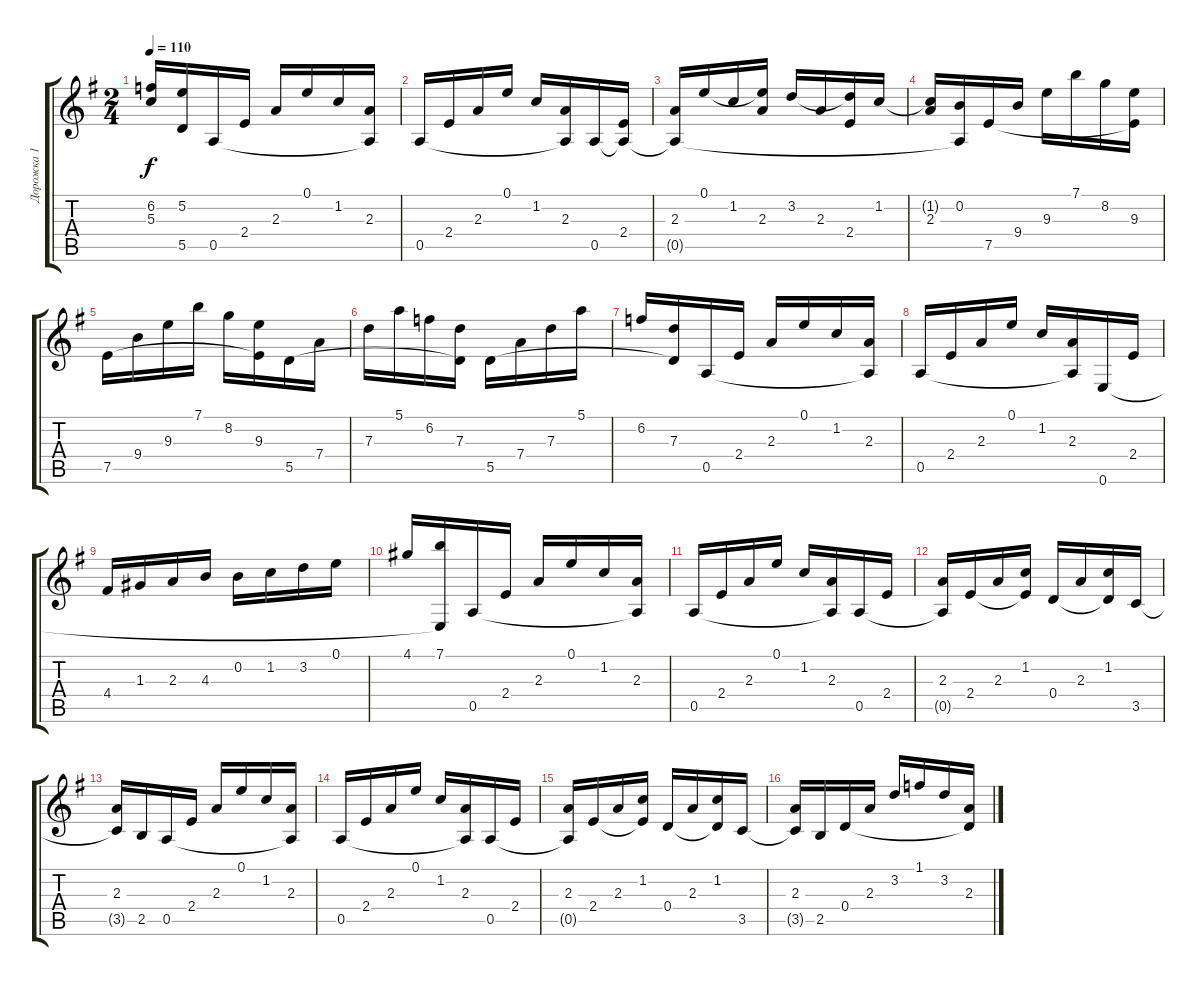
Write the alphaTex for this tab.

\track ("Дорожка 1" "Дорожка 1") {instrument acousticguitarnylon}
\staff {score tabs}
\tuning (E4 B3 G3 D3 A2 E2) {hide}
\ts (2 4)
\tempo 110
\clef g2
\ks eminor
(6.2{t} 5.3).16{dy f} (5.2 5.5{t}).16 0.5.16 2.4.16 2.3.16 0.1.16 1.2.16 (2.3 0.5{t}).16 |
0.5.16 2.4.16 2.3.16 0.1.16 1.2.16 (2.3 0.5{t}).16 0.5.16 (2.4 0.5{t}).16 |
(2.3 0.5{t}).16 0.1.16 1.2.16 (0.1{t} 2.3).16 3.2.16 2.3.16 (3.2{t} 2.4).16 1.2.16 |
(1.2{t} 2.3).16 (0.2 0.5{t}).16 7.5.16 9.4.16 9.3.16 7.1.16 8.2.16 (9.3 7.5{t}).16 |
7.5.16 9.4.16 9.3.16 7.1.16 8.2.16 (9.3 7.5{t}).16 5.5.16 7.4.16 |
7.3.16 5.1.16 6.2.16 (7.3 5.5{t}).16 5.5.16 7.4.16 7.3.16 5.1.16 |
6.2.16 (7.3 5.5{t}).16 0.5.16 2.4.16 2.3.16 0.1.16 1.2.16 (2.3 0.5{t}).16 |
0.5.16 2.4.16 2.3.16 0.1.16 1.2.16 (2.3 0.5{t}).16 0.6.16 2.4.16 |
4.4.16 1.3.16 2.3.16 4.3.16 0.2.16 1.2.16 3.2.16 0.1.16 |
4.1.16 (7.1 0.6{t}).16 0.5.16 2.4.16 2.3.16 0.1.16 1.2.16 (2.3 0.5{t}).16 |
0.5.16 2.4.16 2.3.16 0.1.16 1.2.16 (2.3 0.5{t}).16 0.5.16 2.4.16 |
(2.3 0.5{t}).16 2.4.16 2.3.16 (1.2 2.4{t}).16 0.4.16 2.3.16 (1.2 0.4{t}).16 3.5.16 |
(2.3 3.5{t}).16 2.5.16 0.5.16 2.4.16 2.3.16 0.1.16 1.2.16 (2.3 0.5{t}).16 |
0.5.16 2.4.16 2.3.16 0.1.16 1.2.16 (2.3 0.5{t}).16 0.5.16 2.4.16 |
(2.3 0.5{t}).16 2.4.16 2.3.16 (1.2 2.4{t}).16 0.4.16 2.3.16 (1.2 0.4{t}).16 3.5.16 |
(2.3 3.5{t}).16 2.5.16 0.4.16 2.3.16 3.2.16 1.1.16 3.2.16 (2.3 0.4{t}).16
